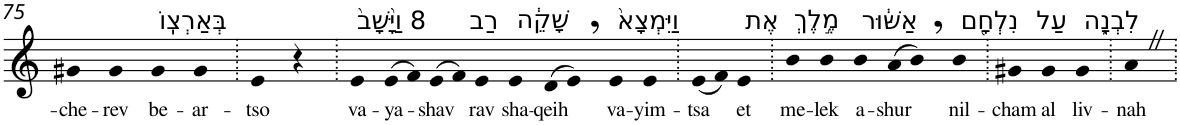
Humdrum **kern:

**kern	**text
*part1	*part1
*staff1	*staff1
*I"Piano	*
*I'Pno	*
!!LO:PB:g=z
*clefG2	*
*k[]	*
=75	=75
!	!LO:LY:b
4g#X	-che-
!	!LO:LY:b
4g#	-rev
!LO:TX:a:t=בְּאַרְצֽוֹ	!
!	!LO:LY:b
4g#	be-
!	!LO:LY:b
4g#	-ar-
=76.	=76.
!	!LO:LY:b
4e	-tso
4r	.
=77.	=77.
!LO:TX:a:t=8 וַיָּ֙שָׁב֙	!
!	!LO:LY:b
4e	va-
!	!LO:LY:b
(>8e	-ya-
8f)	.
!	!LO:LY:b
(>8e	-shav
8f)	.
!LO:TX:a:t=רַב	!
!	!LO:LY:b
4e	rav
!LO:TX:a:t=שָׁקֵ֔ה	!
!	!LO:LY:b
4e	sha-
!	!LO:LY:b
(>8d	-qeih
8e,)	.
!LO:TX:a:t=וַיִּמְצָא֙	!
!	!LO:LY:b
4e	va-
!	!LO:LY:b
4e	-yim-
=78.	=78.
!	!LO:LY:b
(8e	-tsa
8f)	.
!LO:TX:a:t=אֶת	!
!	!LO:LY:b
4e	et
=79.	=79.
!LO:TX:a:t=מֶ֣לֶךְ	!
!	!LO:LY:b
4b	me-
!	!LO:LY:b
4b	-lek
!LO:TX:a:t=אַשּׁ֔וּר	!
!	!LO:LY:b
4b	a-
!	!LO:LY:b
(8a	-shur
8b,)	.
!LO:TX:a:t=נִלְחָ֖ם	!
!	!LO:LY:b
4b	nil-
=80.	=80.
!	!LO:LY:b
4g#X	-cham
!LO:TX:a:t=עַל	!
!	!LO:LY:b
4g#	al
!LO:TX:a:t=לִבְנָ֑ה	!
!	!LO:LY:b
4g#	liv-
=81.	=81.
!	!LO:LY:b
4aZ	-nah
=.	=.
*-	*-
